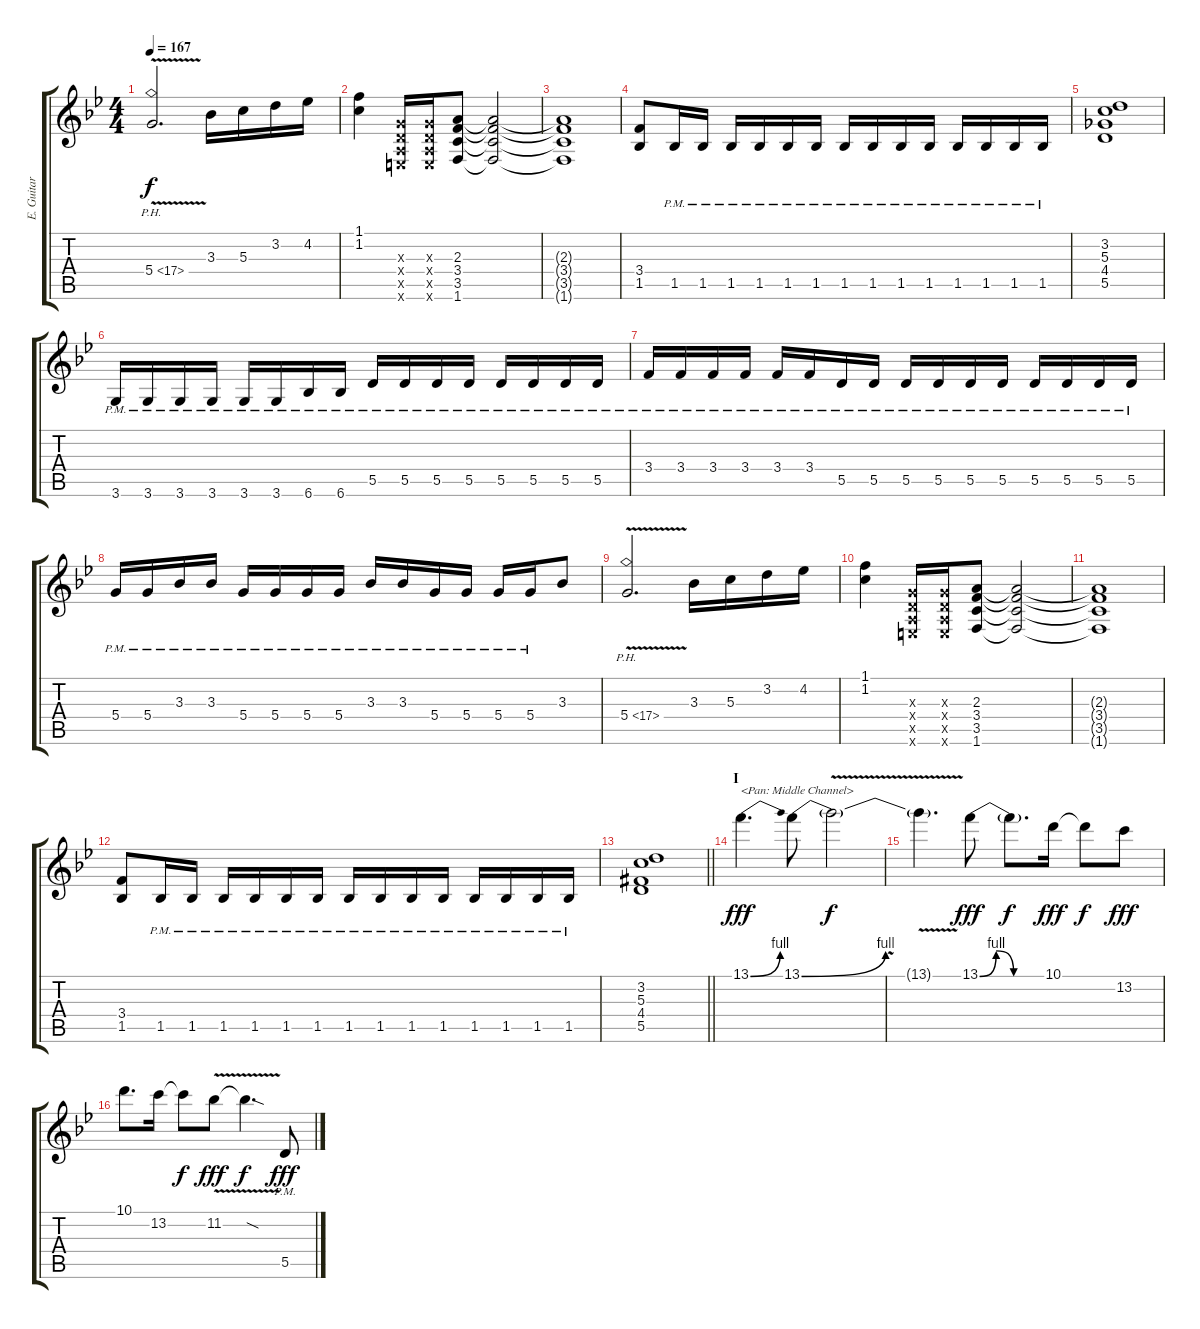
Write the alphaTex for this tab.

\track ("E. Guitar I" "E. Guitar ") {instrument overdrivenguitar}
\staff {score tabs}
\tuning (E4 B3 G3 D3 A2 E2) {hide}
\ts (4 4)
\tempo 167
\clef g2
\ks bb
5.4{ph 12 v}.2{d dy f} 3.3.16 5.3.16 3.2.16 4.2.16 |
(1.1 1.2).4 (0.3{x} 0.4{x} 0.5{x} 0.6{x}).16 (0.3{x} 0.4{x} 0.5{x} 0.6{x}).16 (2.3 3.4 3.5 1.6).8 (2.3{t} 3.4{t} 3.5{t} 1.6{t}).2 |
(2.3{t} 3.4{t} 3.5{t} 1.6{t}).1 |
(3.4 1.5).8 1.5{pm}.16 1.5{pm}.16 1.5{pm}.16 1.5{pm}.16 1.5{pm}.16 1.5{pm}.16 1.5{pm}.16 1.5{pm}.16 1.5{pm}.16 1.5{pm}.16 1.5{pm}.16 1.5{pm}.16 1.5{pm}.16 1.5{pm}.16 |
(3.2 5.3 4.4 5.5).1 |
3.6{pm}.16 3.6{pm}.16 3.6{pm}.16 3.6{pm}.16 3.6{pm}.16 3.6{pm}.16 6.6{pm}.16 6.6{pm}.16 5.5{pm}.16 5.5{pm}.16 5.5{pm}.16 5.5{pm}.16 5.5{pm}.16 5.5{pm}.16 5.5{pm}.16 5.5{pm}.16 |
3.4{pm}.16 3.4{pm}.16 3.4{pm}.16 3.4{pm}.16 3.4{pm}.16 3.4{pm}.16 5.5{pm}.16 5.5{pm}.16 5.5{pm}.16 5.5{pm}.16 5.5{pm}.16 5.5{pm}.16 5.5{pm}.16 5.5{pm}.16 5.5{pm}.16 5.5{pm}.16 |
5.4{pm}.16 5.4{pm}.16 3.3{pm}.16 3.3{pm}.16 5.4{pm}.16 5.4{pm}.16 5.4{pm}.16 5.4{pm}.16 3.3{pm}.16 3.3{pm}.16 5.4{pm}.16 5.4{pm}.16 5.4{pm}.16 5.4{pm}.16 3.3.8 |
5.4{ph 12 v}.2{d} 3.3.16 5.3.16 3.2.16 4.2.16 |
(1.1 1.2).4 (0.3{x} 0.4{x} 0.5{x} 0.6{x}).16 (0.3{x} 0.4{x} 0.5{x} 0.6{x}).16 (2.3 3.4 3.5 1.6).8 (2.3{t} 3.4{t} 3.5{t} 1.6{t}).2 |
(2.3{t} 3.4{t} 3.5{t} 1.6{t}).1 |
(3.4 1.5).8 1.5{pm}.16 1.5{pm}.16 1.5{pm}.16 1.5{pm}.16 1.5{pm}.16 1.5{pm}.16 1.5{pm}.16 1.5{pm}.16 1.5{pm}.16 1.5{pm}.16 1.5{pm}.16 1.5{pm}.16 1.5{pm}.16 1.5{pm}.16 |
\barLineRight lightlight
(3.2 5.3 4.4{acc #} 5.5).1 |
\section ("" "I")
13.1{be (bend 0 0 60 4)}.4{d txt "<Pan: Middle Channel>" dy fff balance 8} 13.1{be (bend 0 0 60 4)}.8 13.1{v t}.2{dy f} |
13.1{t}.4{d} 13.1{be (custom 0 0 15 4 31 0 60 0)}.8{dy fff} 13.1{t}.8{d dy f} 10.1.16{dy fff} 10.1{t}.8{dy f} 13.2.8{dy fff} |
10.1.8{d} 13.2.16 13.2{t}.8{dy f} 11.2{v}.8{dy fff} 11.2{sod t}.4{d dy f} 5.5{pm}.8{dy fff}
